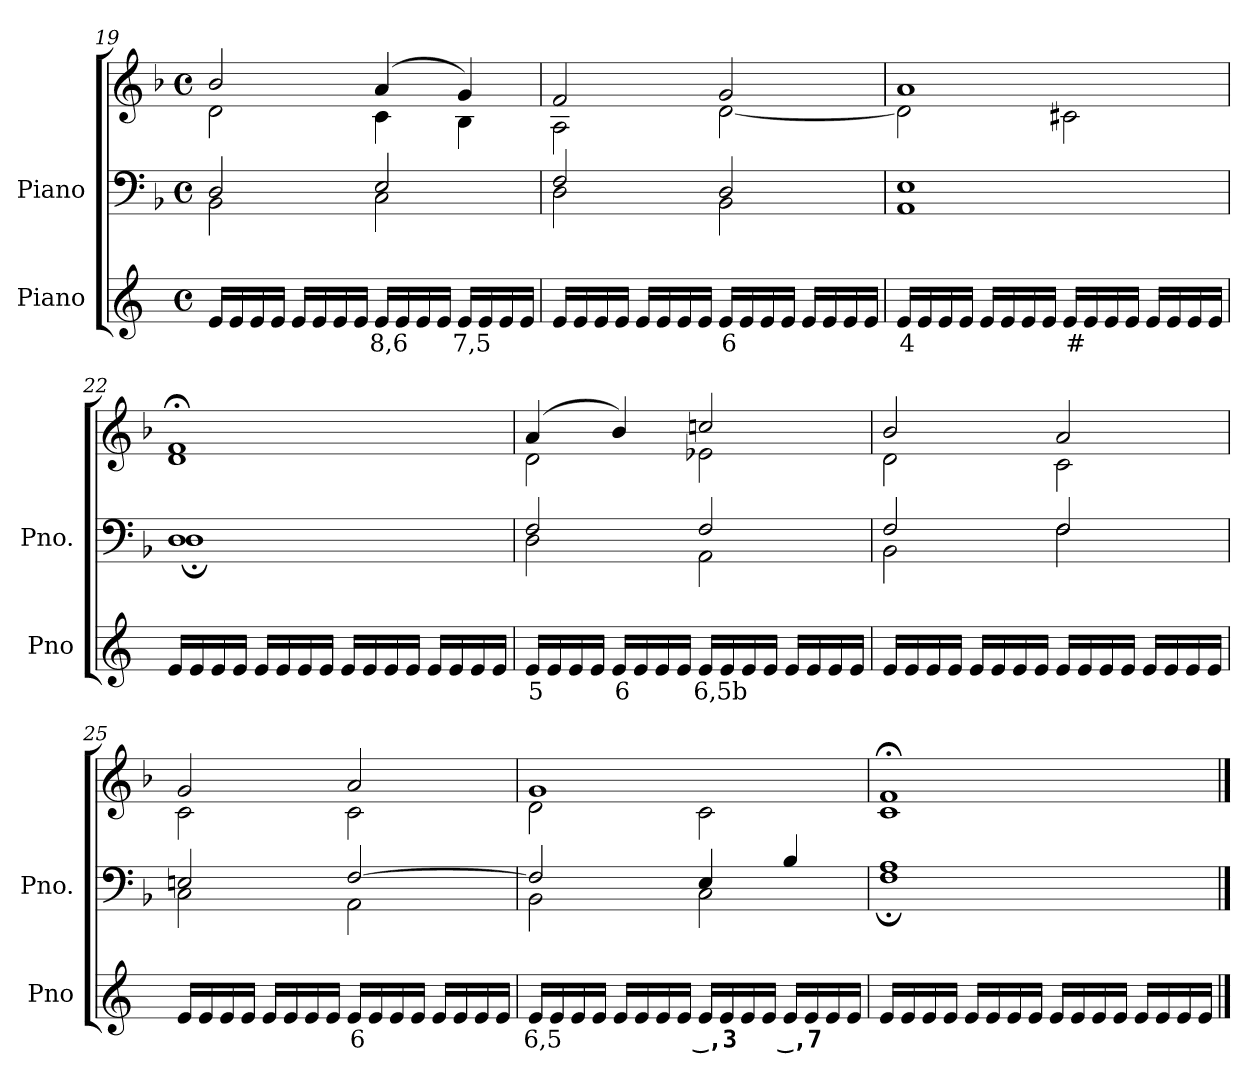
**kern	**text	**kern	**kern
*part2	*part2	*part1	*part1
*staff3	*staff3	*staff2	*staff1
*I"Piano	*	*I"Piano	*
*I'Pno	*	*I'Pno.	*
*clefG2	*	*clefF4	*clefG2
*k[]	*	*k[b-]	*k[b-]
*M4/4	*	*M4/4	*M4/4
*met(c)	*	*met(c)	*met(c)
=19	=19	=19	=19
*	*	*^	*^
16e/LL	.	2D/	2BB-\	2b-/	2d\
16e/	.	.	.	.	.
16e/	.	.	.	.	.
16e/JJ	.	.	.	.	.
16e/LL	.	.	.	.	.
16e/	.	.	.	.	.
16e/	.	.	.	.	.
16e/JJ	.	.	.	.	.
!	!LO:LY:b	!	!	!	!
16e/LL	8,6	2E/	2C\	(>4a/	4c\
16e/	.	.	.	.	.
16e/	.	.	.	.	.
16e/JJ	.	.	.	.	.
!	!LO:LY:b	!	!	!	!
16e/LL	7,5	.	.	4g/)	4B-\
16e/	.	.	.	.	.
16e/	.	.	.	.	.
16e/JJ	.	.	.	.	.
=20	=20	=20	=20	=20	=20
16e/LL	.	2F/	2D\	2f/	2A\
16e/	.	.	.	.	.
16e/	.	.	.	.	.
16e/JJ	.	.	.	.	.
16e/LL	.	.	.	.	.
16e/	.	.	.	.	.
16e/	.	.	.	.	.
16e/JJ	.	.	.	.	.
!	!LO:LY:b	!	!	!	!
16e/LL	6	2D/	2BB-\	2g/	[2d\
16e/	.	.	.	.	.
16e/	.	.	.	.	.
16e/JJ	.	.	.	.	.
16e/LL	.	.	.	.	.
16e/	.	.	.	.	.
16e/	.	.	.	.	.
16e/JJ	.	.	.	.	.
=21	=21	=21	=21	=21	=21
!	!LO:LY:b	!	!	!	!
16e/LL	4	1E	1AA	1a	2d\]
16e/	.	.	.	.	.
16e/	.	.	.	.	.
16e/JJ	.	.	.	.	.
16e/LL	.	.	.	.	.
16e/	.	.	.	.	.
16e/	.	.	.	.	.
16e/JJ	.	.	.	.	.
!	!LO:LY:b	!	!	!	!
16e/LL	#	.	.	.	2c#X\
16e/	.	.	.	.	.
16e/	.	.	.	.	.
16e/JJ	.	.	.	.	.
16e/LL	.	.	.	.	.
16e/	.	.	.	.	.
16e/	.	.	.	.	.
16e/JJ	.	.	.	.	.
=22	=22	=22	=22	=22	=22
16e/LL	.	1D	1D;	1f;<	1d
16e/	.	.	.	.	.
16e/	.	.	.	.	.
16e/JJ	.	.	.	.	.
16e/LL	.	.	.	.	.
16e/	.	.	.	.	.
16e/	.	.	.	.	.
16e/JJ	.	.	.	.	.
16e/LL	.	.	.	.	.
16e/	.	.	.	.	.
16e/	.	.	.	.	.
16e/JJ	.	.	.	.	.
16e/LL	.	.	.	.	.
16e/	.	.	.	.	.
16e/	.	.	.	.	.
16e/JJ	.	.	.	.	.
=23	=23	=23	=23	=23	=23
!	!LO:LY:b	!	!	!	!
16e/LL	5	2F/	2D\	(>4a/	2d\
16e/	.	.	.	.	.
16e/	.	.	.	.	.
16e/JJ	.	.	.	.	.
!	!LO:LY:b	!	!	!	!
16e/LL	6	.	.	4b-/)	.
16e/	.	.	.	.	.
16e/	.	.	.	.	.
16e/JJ	.	.	.	.	.
!	!LO:LY:b	!	!	!	!
16e/LL	6,5b	2F/	2AA\	2ccn/	2e-X\
16e/	.	.	.	.	.
16e/	.	.	.	.	.
16e/JJ	.	.	.	.	.
16e/LL	.	.	.	.	.
16e/	.	.	.	.	.
16e/	.	.	.	.	.
16e/JJ	.	.	.	.	.
=24	=24	=24	=24	=24	=24
16e/LL	.	2F/	2BB-\	2b-/	2d\
16e/	.	.	.	.	.
16e/	.	.	.	.	.
16e/JJ	.	.	.	.	.
16e/LL	.	.	.	.	.
16e/	.	.	.	.	.
16e/	.	.	.	.	.
16e/JJ	.	.	.	.	.
16e/LL	.	2F/	2F\	2a/	2c\
16e/	.	.	.	.	.
16e/	.	.	.	.	.
16e/JJ	.	.	.	.	.
16e/LL	.	.	.	.	.
16e/	.	.	.	.	.
16e/	.	.	.	.	.
16e/JJ	.	.	.	.	.
=25	=25	=25	=25	=25	=25
16e/LL	.	2En/	2C\	2g/	2c\
16e/	.	.	.	.	.
16e/	.	.	.	.	.
16e/JJ	.	.	.	.	.
16e/LL	.	.	.	.	.
16e/	.	.	.	.	.
16e/	.	.	.	.	.
16e/JJ	.	.	.	.	.
!	!LO:LY:b	!	!	!	!
16e/LL	6	[2F/	2AA\	2a/	2c\
16e/	.	.	.	.	.
16e/	.	.	.	.	.
16e/JJ	.	.	.	.	.
16e/LL	.	.	.	.	.
16e/	.	.	.	.	.
16e/	.	.	.	.	.
16e/JJ	.	.	.	.	.
=26	=26	=26	=26	=26	=26
!	!LO:LY:b	!	!	!	!
16e/LL	6,5	2F/]	2BB-\	1g	2d\
16e/	.	.	.	.	.
16e/	.	.	.	.	.
16e/JJ	.	.	.	.	.
16e/LL	.	.	.	.	.
16e/	.	.	.	.	.
16e/	.	.	.	.	.
16e/JJ	.	.	.	.	.
!	!LO:LY:b	!	!	!	!
16e/LL	_,3	4E/	2C\	.	2c\
16e/	.	.	.	.	.
16e/	.	.	.	.	.
16e/JJ	.	.	.	.	.
!	!LO:LY:b	!	!	!	!
16e/LL	_,7	4B-/	.	.	.
16e/	.	.	.	.	.
16e/	.	.	.	.	.
16e/JJ	.	.	.	.	.
=27	=27	=27	=27	=27	=27
16e/LL	.	1A	1F;	1f;<	1c
16e/	.	.	.	.	.
16e/	.	.	.	.	.
16e/JJ	.	.	.	.	.
16e/LL	.	.	.	.	.
16e/	.	.	.	.	.
16e/	.	.	.	.	.
16e/JJ	.	.	.	.	.
16e/LL	.	.	.	.	.
16e/	.	.	.	.	.
16e/	.	.	.	.	.
16e/JJ	.	.	.	.	.
16e/LL	.	.	.	.	.
16e/	.	.	.	.	.
16e/	.	.	.	.	.
16e/JJ	.	.	.	.	.
*	*	*v	*v	*	*
*	*	*	*v	*v
==	==	==	==
*-	*-	*-	*-
